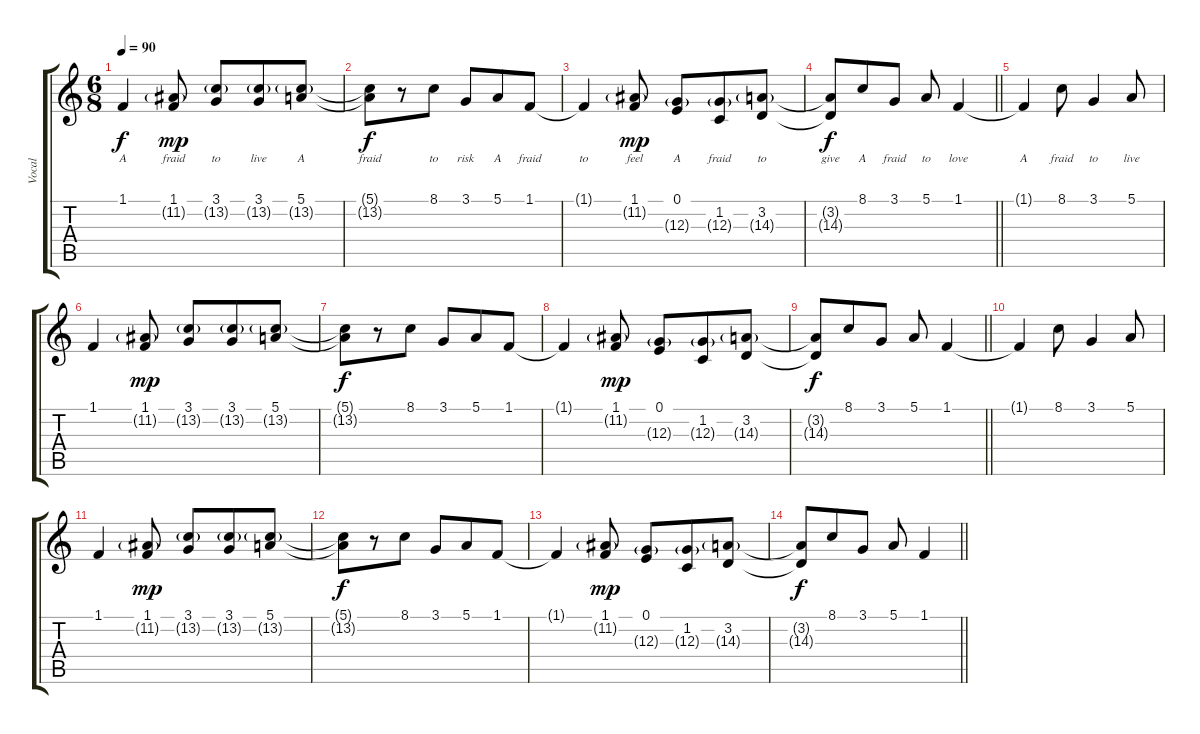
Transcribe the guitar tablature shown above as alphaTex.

\track ("Vocal" "Vocal") {instrument acousticgrandpiano}
\staff {score tabs}
\tuning (E4 B3 G3 D3 A2 E2) {hide}
\ts (6 8)
\tempo 90
\clef g2
\ks c
1.1.4{lyrics (0 "A") lyrics (1 "") lyrics (2 "") lyrics (3 "") lyrics (4 "") dy f} (1.1 11.2{g}).8{lyrics (0 "fraid") lyrics (1 "") lyrics (2 "") lyrics (3 "") lyrics (4 "") dy mp} (3.1 13.2{g}).8{lyrics (0 "to") lyrics (1 "") lyrics (2 "") lyrics (3 "") lyrics (4 "")} (3.1 13.2{g}).8{lyrics (0 "live") lyrics (1 "") lyrics (2 "") lyrics (3 "") lyrics (4 "")} (5.1 13.2{g}).8{lyrics (0 "A") lyrics (1 "") lyrics (2 "") lyrics (3 "") lyrics (4 "")} |
(5.1{t} 13.2{t}).8{lyrics (0 "fraid") lyrics (1 "") lyrics (2 "") lyrics (3 "") lyrics (4 "") dy f} r.8 8.1.8{lyrics (0 "to") lyrics (1 "") lyrics (2 "") lyrics (3 "") lyrics (4 "")} 3.1.8{lyrics (0 "risk") lyrics (1 "") lyrics (2 "") lyrics (3 "") lyrics (4 "")} 5.1.8{lyrics (0 "A") lyrics (1 "") lyrics (2 "") lyrics (3 "") lyrics (4 "")} 1.1.8{lyrics (0 "fraid") lyrics (1 "") lyrics (2 "") lyrics (3 "") lyrics (4 "")} |
1.1{t}.4{lyrics (0 "to") lyrics (1 "") lyrics (2 "") lyrics (3 "") lyrics (4 "")} (1.1 11.2{g}).8{lyrics (0 "feel") lyrics (1 "") lyrics (2 "") lyrics (3 "") lyrics (4 "") dy mp} (0.1 12.3{g}).8{lyrics (0 "A") lyrics (1 "") lyrics (2 "") lyrics (3 "") lyrics (4 "")} (1.2 12.3{g}).8{lyrics (0 "fraid") lyrics (1 "") lyrics (2 "") lyrics (3 "") lyrics (4 "")} (3.2 14.3{g}).8{lyrics (0 "to") lyrics (1 "") lyrics (2 "") lyrics (3 "") lyrics (4 "")} |
\barLineRight lightlight
(3.2{t} 14.3{t}).8{lyrics (0 "give") lyrics (1 "") lyrics (2 "") lyrics (3 "") lyrics (4 "") dy f} 8.1.8{lyrics (0 "A") lyrics (1 "") lyrics (2 "") lyrics (3 "") lyrics (4 "")} 3.1.8{lyrics (0 "fraid") lyrics (1 "") lyrics (2 "") lyrics (3 "") lyrics (4 "")} 5.1.8{lyrics (0 "to") lyrics (1 "") lyrics (2 "") lyrics (3 "") lyrics (4 "")} 1.1.4{lyrics (0 "love") lyrics (1 "") lyrics (2 "") lyrics (3 "") lyrics (4 "")} |
1.1{t}.4{lyrics (0 "A") lyrics (1 "") lyrics (2 "") lyrics (3 "") lyrics (4 "")} 8.1.8{lyrics (0 "fraid") lyrics (1 "") lyrics (2 "") lyrics (3 "") lyrics (4 "")} 3.1.4{lyrics (0 "to") lyrics (1 "") lyrics (2 "") lyrics (3 "") lyrics (4 "")} 5.1.8{lyrics (0 "live") lyrics (1 "") lyrics (2 "") lyrics (3 "") lyrics (4 "")} |
1.1.4 (1.1 11.2{g}).8{dy mp} (3.1 13.2{g}).8 (3.1 13.2{g}).8 (5.1 13.2{g}).8 |
(5.1{t} 13.2{t}).8{dy f} r.8 8.1.8 3.1.8 5.1.8 1.1.8 |
1.1{t}.4 (1.1 11.2{g}).8{dy mp} (0.1 12.3{g}).8 (1.2 12.3{g}).8 (3.2 14.3{g}).8 |
\barLineRight lightlight
(3.2{t} 14.3{t}).8{dy f} 8.1.8 3.1.8 5.1.8 1.1.4 |
1.1{t}.4 8.1.8 3.1.4 5.1.8 |
1.1.4 (1.1 11.2{g}).8{dy mp} (3.1 13.2{g}).8 (3.1 13.2{g}).8 (5.1 13.2{g}).8 |
(5.1{t} 13.2{t}).8{dy f} r.8 8.1.8 3.1.8 5.1.8 1.1.8 |
1.1{t}.4 (1.1 11.2{g}).8{dy mp} (0.1 12.3{g}).8 (1.2 12.3{g}).8 (3.2 14.3{g}).8 |
\barLineRight lightlight
(3.2{t} 14.3{t}).8{dy f} 8.1.8 3.1.8 5.1.8 1.1.4
